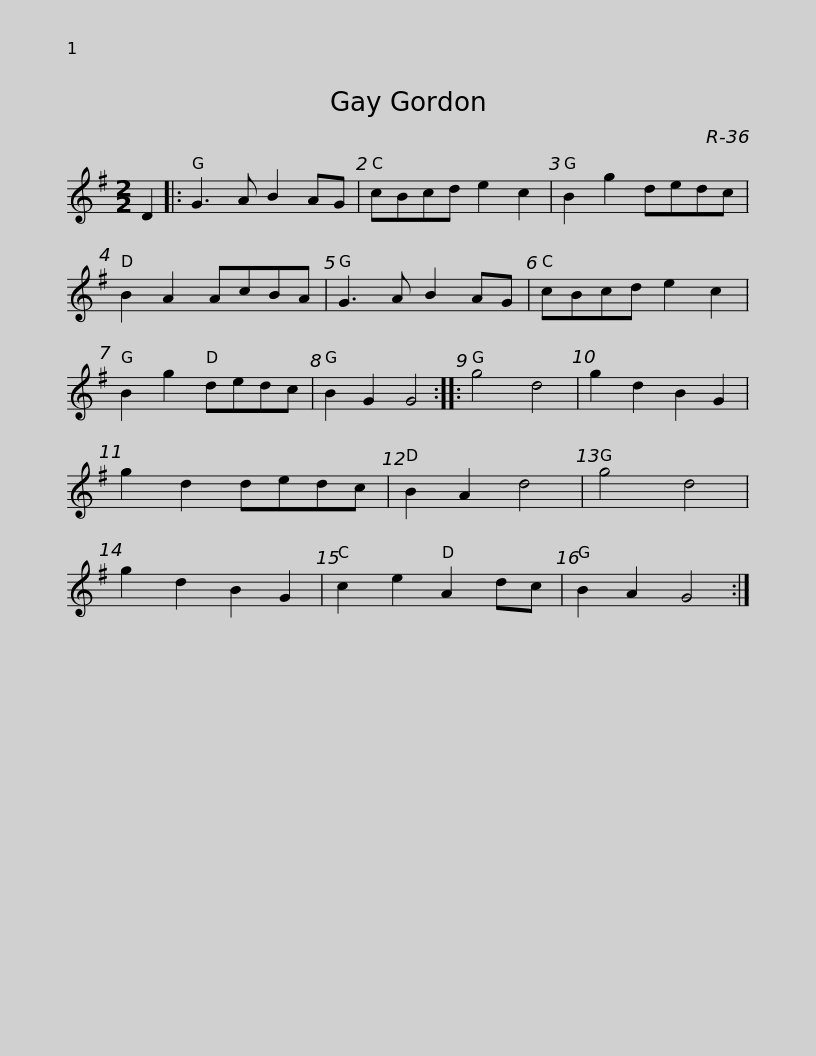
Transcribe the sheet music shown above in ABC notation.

X:1
L:1/8
M:2/2
I:linebreak $
K:G
V:1 treble
V:1
 D2 |: G3 A B2 AG | cBcd e2 c2 | B2 g2 dedc | B2 A2 AcBA | %5
 G3 A B2 AG | cBcd e2 c2 |$ B2 g2 dedc | B2 G2 G4 :: g4 d4 | %10
 g2 d2 B2 G2 | g2 d2 dedc | B2 A2 d4 | g4 d4 | g2 d2 B2 G2 | %15
 c2 e2 A2 dc | B2 A2 G4 :| %17
